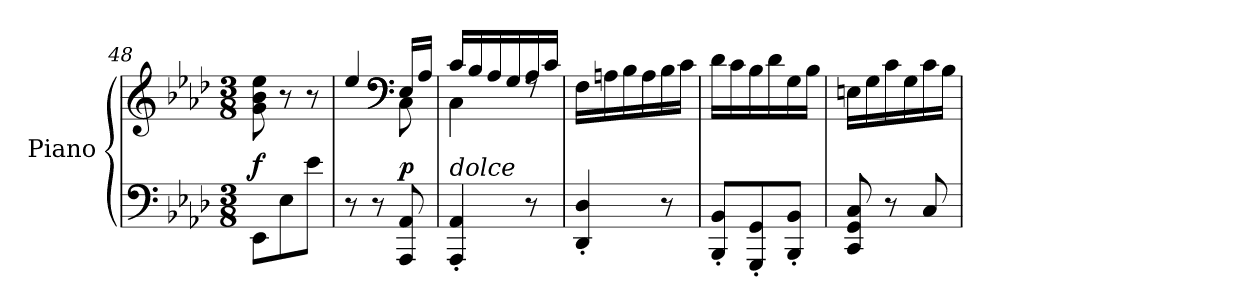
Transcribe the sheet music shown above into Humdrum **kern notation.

**kern	**kern	**dynam
*part1	*part1	*part1
*staff2	*staff1	*staff1/2
*I"Piano	*	*
*I'Pno	*	*
*clefF4	*clefG2	*
*k[b-e-a-d-]	*k[b-e-a-d-]	*
*M3/8	*M3/8	*
=48	=48	=48
!	!	!LO:DY:a=2
8EE-\L	8g\ 8b-\ 8ee-\	f
8E-\	8r	.
8e-\J	8r	.
=49	=49	=49
*	*^	*
8r	4ee-/	4ryy	.
8r	.	.	.
*	*clefF4	*	*
!	!	!	!LO:DY:a=2
8AAA-/ 8AA-/	16E-/LL	8C\	p
.	16A-/JJ	.	.
=50	=50	=50	=50
!LO:TX:a:i:t=dolce	!	!	!
4AAA-/' 4AA-/'	16c/LL	4C\	.
.	16B-/	.	.
.	16A-/	.	.
.	16G/	.	.
8r	16A-/	8rF	.
.	16c/JJ	.	.
*	*v	*v	*
=51	=51	=51
4DD-/' 4D-/'	16F\LL	.
.	16An\	.
.	16B-\	.
.	16A\	.
8r	16B-\	.
.	16c\JJ	.
=52	=52	=52
8BBB-/' 8BB-/'L	16d-\LL	.
.	16c\	.
8GGG/' 8GG/'	16B-\	.
.	16d-\	.
8BBB-/' 8BB-/'J	16G\	.
.	16B-\JJ	.
!!LO:LB:g=z
=53	=53	=53
8CC/ 8GG/ 8C/	16En\LL	.
.	16G\	.
8r	16c\	.
.	16G\	.
8C/	16c\	.
.	16B-\JJ	.
=	=	=
*-	*-	*-
